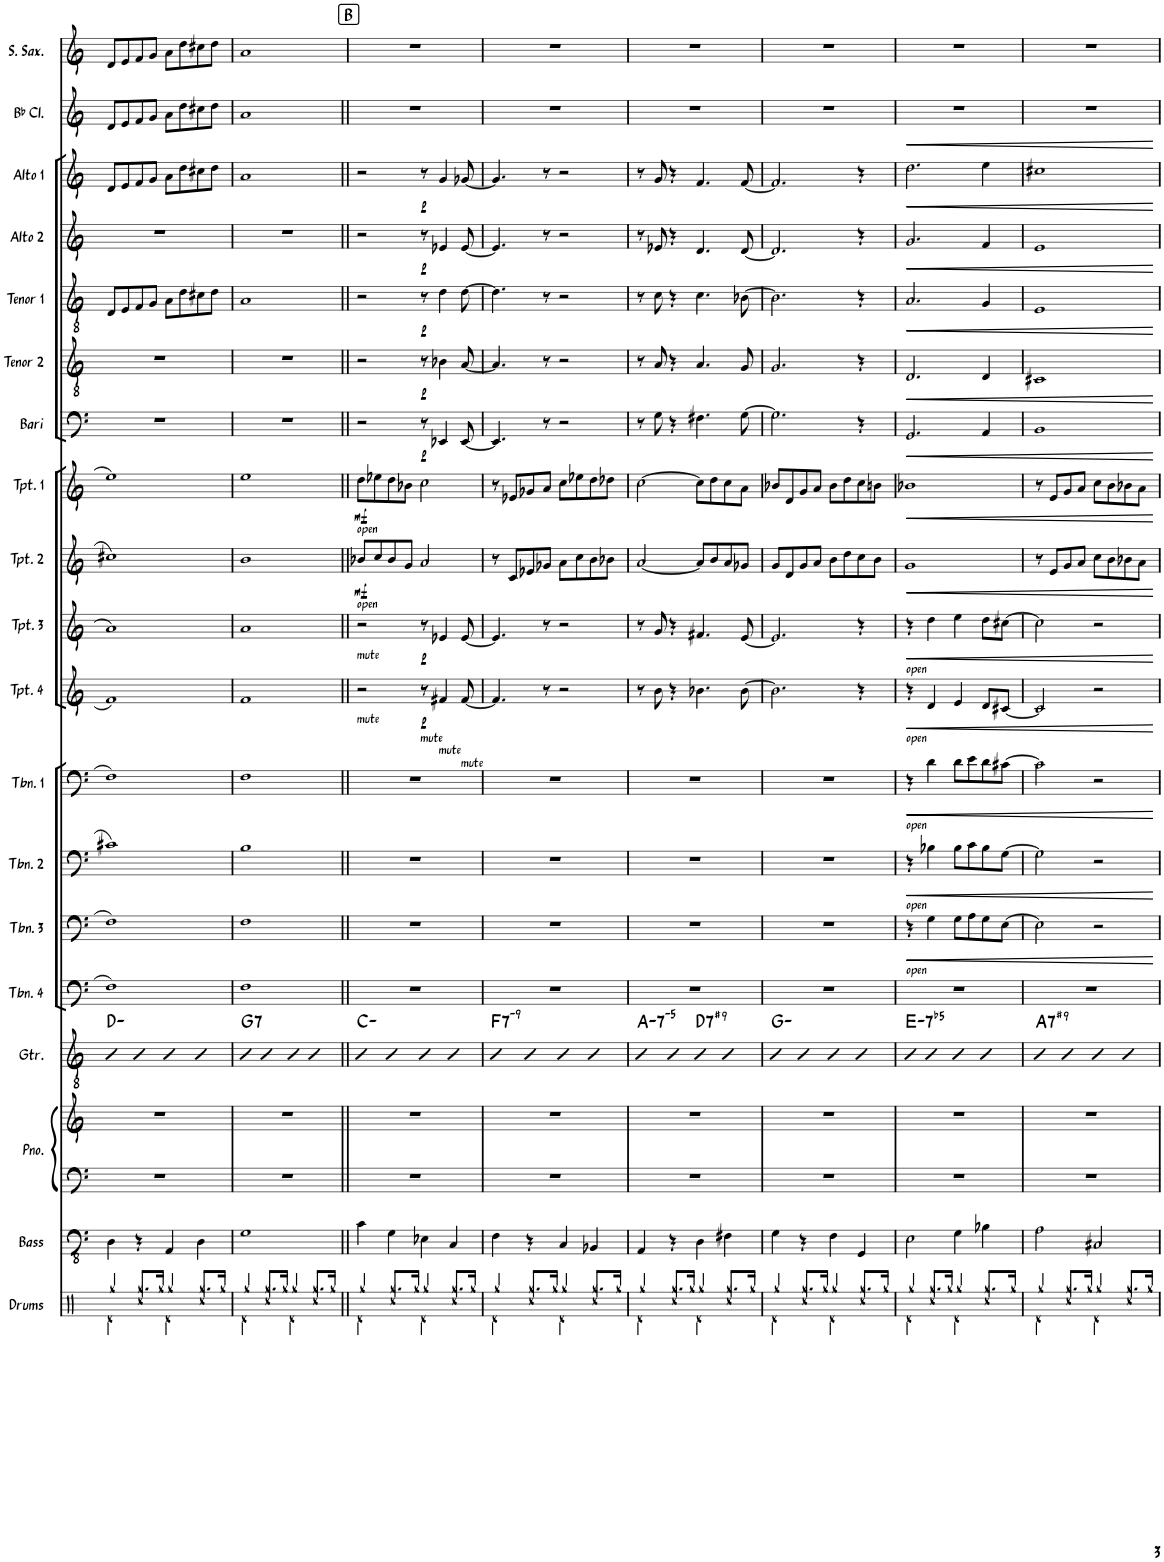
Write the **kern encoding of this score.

**kern	**kern	**kern	**kern	**kern	**harte	**kern	**kern	**dynam	**kern	**dynam	**kern	**dynam	**kern	**dynam	**kern	**dynam	**kern	**dynam	**kern	**dynam	**kern	**dynam	**kern	**dynam	**kern	**dynam	**kern	**dynam	**kern	**dynam	**kern	**dynam	**kern
*part19	*part18	*part17	*part17	*part16	*part16	*part15	*part14	*part14	*part13	*part13	*part12	*part12	*part11	*part11	*part10	*part10	*part9	*part9	*part8	*part8	*part7	*part7	*part6	*part6	*part5	*part5	*part4	*part4	*part3	*part3	*part2	*part2	*part1
*staff20	*staff19	*staff18	*staff17	*staff16	*	*staff15	*staff14	*staff14	*staff13	*staff13	*staff12	*staff12	*staff11	*staff11	*staff10	*staff10	*staff9	*staff9	*staff8	*staff8	*staff7	*staff7	*staff6	*staff6	*staff5	*staff5	*staff4	*staff4	*staff3	*staff3	*staff2	*staff2	*staff1
*I"Drums	*I"Bass	*I"Piano	*	*I"Guitar	*	*I"Trombone 4	*I"Trombone 3	*	*I"Trombone 2	*	*I"Trombone 1	*	*I"Trumpet 4	*	*I"Trumpet 3	*	*I"Trumpet 2	*	*I"Trumpet 1	*	*I"Bari Sax	*	*I"Tenor Sax 2	*	*I"Tenor Sax 1	*	*I"Alto Sax 2	*	*I"Alto Sax 1	*	*I"Bb Clarinet	*	*I"Soprano Saxophone
*I'Drums	*I'Bass	*I'Pno.	*	*I'Gtr.	*	*I'Tbn. 4	*I'Tbn. 3	*	*I'Tbn. 2	*	*I'Tbn. 1	*	*I'Tpt. 4	*	*I'Tpt. 3	*	*I'Tpt. 2	*	*I'Tpt. 1	*	*I'Bari	*	*I'Tenor 2	*	*I'Tenor 1	*	*I'Alto 2	*	*I'Alto 1	*	*I'Bb Cl.	*	*I'S. Sax.
!!LO:PB:g=z
*clefX	*clefFv4	*clefF4	*clefG2	*clefGv2	*	*clefF4	*clefF4	*	*clefF4	*	*clefF4	*	*clefG2	*	*clefG2	*	*clefG2	*	*clefG2	*	*clefF4	*	*clefGv2	*	*clefGv2	*	*clefG2	*	*clefG2	*	*clefG2	*	*clefG2
*	*	*	*	*	*	*	*	*	*	*	*	*	*ITrd1c2	*	*ITrd1c2	*	*ITrd1c2	*	*ITrd1c2	*	*ITrd12c21	*	*ITrd8c14	*	*ITrd8c14	*	*ITrd5c9	*	*ITrd5c9	*	*ITrd1c2	*	*ITrd1c2
*k[]	*k[]	*k[]	*k[]	*k[]	*	*k[]	*k[]	*	*k[]	*	*k[]	*	*k[]	*	*k[]	*	*k[]	*	*k[]	*	*k[]	*	*k[]	*	*k[]	*	*k[]	*	*k[]	*	*k[]	*	*k[]
*M4/4	*M4/4	*M4/4	*M4/4	*M4/4	*	*M4/4	*M4/4	*	*M4/4	*	*M4/4	*	*M4/4	*	*M4/4	*	*M4/4	*	*M4/4	*	*M4/4	*	*M4/4	*	*M4/4	*	*M4/4	*	*M4/4	*	*M4/4	*	*M4/4
=16	=16	=16	=16	=16	=16	=16	=16	=16	=16	=16	=16	=16	=16	=16	=16	=16	=16	=16	=16	=16	=16	=16	=16	=16	=16	=16	=16	=16	=16	=16	=16	=16	=16
*^	*	*	*	*	*	*	*	*	*	*	*	*	*	*	*	*	*	*	*	*	*	*	*	*	*	*	*	*	*	*	*	*	*
4Rgg/	4Rd\	4DD\	1r	1r	4B	D:min	1F	1F	.	1c#X	.	1F	.	1f	.	1a	.	1cc#X	.	1ee	.	1r	.	1r	.	8D/L	.	1r	.	8d/L	.	8d/L	.	8d/L
.	.	.	.	.	.	.	.	.	.	.	.	.	.	.	.	.	.	.	.	.	.	.	.	.	.	8E/	.	.	.	8e/	.	8e/	.	8e/
8.Rgg/L	4Rcc/	4r	.	.	4B	.	.	.	.	.	.	.	.	.	.	.	.	.	.	.	.	.	.	.	.	8F/	.	.	.	8f/	.	8f/	.	8f/
.	.	.	.	.	.	.	.	.	.	.	.	.	.	.	.	.	.	.	.	.	.	.	.	.	.	8G/J	.	.	.	8g/J	.	8g/J	.	8g/J
16Rgg/Jk	.	.	.	.	.	.	.	.	.	.	.	.	.	.	.	.	.	.	.	.	.	.	.	.	.	.	.	.	.	.	.	.	.	.
4Rgg/	4Rd\	4AAA/	.	.	4B	.	.	.	.	.	.	.	.	.	.	.	.	.	.	.	.	.	.	.	.	8A\L	.	.	.	8a\L	.	8a\L	.	8a\L
.	.	.	.	.	.	.	.	.	.	.	.	.	.	.	.	.	.	.	.	.	.	.	.	.	.	8d\	.	.	.	8dd\	.	8dd\	.	8dd\
8.Rgg/L	4Rcc/	4DD\	.	.	4B	.	.	.	.	.	.	.	.	.	.	.	.	.	.	.	.	.	.	.	.	8c#X\	.	.	.	8cc#X\	.	8cc#X\	.	8cc#X\
.	.	.	.	.	.	.	.	.	.	.	.	.	.	.	.	.	.	.	.	.	.	.	.	.	.	8d\J	.	.	.	8dd\J	.	8dd\J	.	8dd\J
16Rgg/Jk	.	.	.	.	.	.	.	.	.	.	.	.	.	.	.	.	.	.	.	.	.	.	.	.	.	.	.	.	.	.	.	.	.	.
=17	=17	=17	=17	=17	=17	=17	=17	=17	=17	=17	=17	=17	=17	=17	=17	=17	=17	=17	=17	=17	=17	=17	=17	=17	=17	=17	=17	=17	=17	=17	=17	=17	=17	=17
!	!	!	!	!	!	!LO:H:kt=7	!	!	!	!	!	!	!	!	!	!	!	!	!	!	!	!	!	!	!	!	!	!	!	!	!	!	!	!
4Rgg/	4Rd\	1GG	1r	1r	4B	G:7	1F	1F	.	1B	.	1F	.	1f	.	1a	.	1b	.	1ee	.	1r	.	1r	.	1A	.	1r	.	1a	.	1a	.	1a
8.Rgg/L	4Rcc/	.	.	.	4B	.	.	.	.	.	.	.	.	.	.	.	.	.	.	.	.	.	.	.	.	.	.	.	.	.	.	.	.	.
16Rgg/Jk	.	.	.	.	.	.	.	.	.	.	.	.	.	.	.	.	.	.	.	.	.	.	.	.	.	.	.	.	.	.	.	.	.	.
4Rgg/	4Rd\	.	.	.	4B	.	.	.	.	.	.	.	.	.	.	.	.	.	.	.	.	.	.	.	.	.	.	.	.	.	.	.	.	.
8.Rgg/L	4Rcc/	.	.	.	4B	.	.	.	.	.	.	.	.	.	.	.	.	.	.	.	.	.	.	.	.	.	.	.	.	.	.	.	.	.
16Rgg/Jk	.	.	.	.	.	.	.	.	.	.	.	.	.	.	.	.	.	.	.	.	.	.	.	.	.	.	.	.	.	.	.	.	.	.
!!LO:REH:place=s1:a:B:rj:fs=14:t=B
=18	=18	=18	=18	=18	=18	=18	=18	=18	=18	=18	=18	=18	=18	=18	=18	=18	=18	=18	=18	=18	=18	=18	=18	=18	=18	=18	=18	=18	=18	=18	=18	=18	=18	=18
!	!	!	!	!	!	!	!	!	!	!	!	!	!	!	!	!	!	!	!	!LO:TX:b:t=open	!	!	!	!	!	!	!	!	!	!	!	!	!	!
!	!	!	!	!	!	!	!	!	!	!	!	!	!	!	!	!	!	!LO:TX:b:t=open	!	!	!	!	!	!	!	!	!	!	!	!	!	!	!	!
!	!	!	!	!	!	!	!	!	!	!	!	!	!	!	!	!LO:TX:b:t=mute	!	!	!	!	!	!	!	!	!	!	!	!	!	!	!	!	!	!
!	!	!	!	!	!	!	!	!	!	!	!	!	!	!LO:TX:b:t=mute	!	!	!	!	!	!	!	!	!	!	!	!	!	!	!	!	!	!	!	!
!	!	!	!	!	!	!	!	!	!	!	!	!	!	!	!	!	!	!	!LO:DY:b	!	!LO:DY:b	!	!	!	!	!	!	!	!	!	!	!	!	!
4Rgg/	4Rd\	4C\	1r	1r	4B	C:min	1r	1r	.	1r	.	1r	.	2r	.	2r	.	8b-X/L	mf	8dd\L	mf	2r	.	2r	.	2r	.	2r	.	2r	.	1r	.	1r
.	.	.	.	.	.	.	.	.	.	.	.	.	.	.	.	.	.	8cc/	.	8ee-X\	.	.	.	.	.	.	.	.	.	.	.	.	.	.
8.Rgg/L	4Rcc/	4GG\	.	.	4B	.	.	.	.	.	.	.	.	.	.	.	.	8b-/	.	8dd\	.	.	.	.	.	.	.	.	.	.	.	.	.	.
.	.	.	.	.	.	.	.	.	.	.	.	.	.	.	.	.	.	8g/J	.	8b-X\J	.	.	.	.	.	.	.	.	.	.	.	.	.	.
16Rgg/Jk	.	.	.	.	.	.	.	.	.	.	.	.	.	.	.	.	.	.	.	.	.	.	.	.	.	.	.	.	.	.	.	.	.	.
!	!	!	!	!	!	!	!	!	!	!	!	!	!	!LO:TX:b:t=mute	!	!	!	!	!	!	!	!	!	!	!	!	!	!	!	!	!	!	!	!
!	!	!	!	!	!	!	!	!	!	!	!	!	!	!	!LO:DY:b	!	!LO:DY:b	!	!	!	!	!	!LO:DY:b	!	!LO:DY:b	!	!LO:DY:b	!	!LO:DY:b	!	!LO:DY:b	!	!	!
4Rgg/	4Rd\	4EE-X\	.	.	4B	.	.	.	.	.	.	.	.	8r	p	8r	p	2a/	.	2cc\	.	8r	p	8r	p	8r	p	8r	p	8r	p	.	.	.
!	!	!	!	!	!	!	!	!	!	!	!	!	!	!LO:TX:b:t=mute	!	!	!	!	!	!	!	!	!	!	!	!	!	!	!	!	!	!	!	!
.	.	.	.	.	.	.	.	.	.	.	.	.	.	4f#X/	.	4e-X/	.	.	.	.	.	4EE-X/	.	4B-X\	.	4d\	.	4e-X/	.	4g/	.	.	.	.
8.Rgg/L	4Rcc/	4CC/	.	.	4B	.	.	.	.	.	.	.	.	.	.	.	.	.	.	.	.	.	.	.	.	.	.	.	.	.	.	.	.	.
!	!	!	!	!	!	!	!	!	!	!	!	!	!	!LO:TX:b:t=mute	!	!	!	!	!	!	!	!	!	!	!	!	!	!	!	!	!	!	!	!
.	.	.	.	.	.	.	.	.	.	.	.	.	.	[8f#/	.	[8e-/	.	.	.	.	.	[8EE-/	.	[8A/	.	[8d\	.	[8e-/	.	[8g-X/	.	.	.	.
16Rgg/Jk	.	.	.	.	.	.	.	.	.	.	.	.	.	.	.	.	.	.	.	.	.	.	.	.	.	.	.	.	.	.	.	.	.	.
=19	=19	=19	=19	=19	=19	=19	=19	=19	=19	=19	=19	=19	=19	=19	=19	=19	=19	=19	=19	=19	=19	=19	=19	=19	=19	=19	=19	=19	=19	=19	=19	=19	=19	=19
!	!	!	!	!	!	!LO:H:kt=7	!	!	!	!	!	!	!	!	!	!	!	!	!	!	!	!	!	!	!	!	!	!	!	!	!	!	!	!
4Rgg/	4Rd\	4FF\	1r	1r	4B	F:7(b9)	1r	1r	.	1r	.	1r	.	4.f#/]	.	4.e-/]	.	8r	.	8r	.	4.EE-/]	.	4.A/]	.	4.d\]	.	4.e-/]	.	4.g-/]	.	1r	.	1r
.	.	.	.	.	.	.	.	.	.	.	.	.	.	.	.	.	.	8c/L	.	8e-X/L	.	.	.	.	.	.	.	.	.	.	.	.	.	.
8.Rgg/L	4Rcc/	4r	.	.	4B	.	.	.	.	.	.	.	.	.	.	.	.	8e-X/	.	8g-X/	.	.	.	.	.	.	.	.	.	.	.	.	.	.
.	.	.	.	.	.	.	.	.	.	.	.	.	.	8r	.	8r	.	8g-X/J	.	8a/J	.	8r	.	8r	.	8r	.	8r	.	8r	.	.	.	.
16Rgg/Jk	.	.	.	.	.	.	.	.	.	.	.	.	.	.	.	.	.	.	.	.	.	.	.	.	.	.	.	.	.	.	.	.	.	.
4Rgg/	4Rd\	4CC/	.	.	4B	.	.	.	.	.	.	.	.	2r	.	2r	.	8a\L	.	8cc\L	.	2r	.	2r	.	2r	.	2r	.	2r	.	.	.	.
.	.	.	.	.	.	.	.	.	.	.	.	.	.	.	.	.	.	8cc\	.	8ee-X\	.	.	.	.	.	.	.	.	.	.	.	.	.	.
8.Rgg/L	4Rcc/	4BBB-X/	.	.	4B	.	.	.	.	.	.	.	.	.	.	.	.	8b\	.	8dd\	.	.	.	.	.	.	.	.	.	.	.	.	.	.
.	.	.	.	.	.	.	.	.	.	.	.	.	.	.	.	.	.	8b-X\J	.	8dd-X\J	.	.	.	.	.	.	.	.	.	.	.	.	.	.
16Rgg/Jk	.	.	.	.	.	.	.	.	.	.	.	.	.	.	.	.	.	.	.	.	.	.	.	.	.	.	.	.	.	.	.	.	.	.
=20	=20	=20	=20	=20	=20	=20	=20	=20	=20	=20	=20	=20	=20	=20	=20	=20	=20	=20	=20	=20	=20	=20	=20	=20	=20	=20	=20	=20	=20	=20	=20	=20	=20	=20
!	!	!	!	!	!	!LO:H:kt=-7-5	!	!	!	!	!	!	!	!	!	!	!	!	!	!	!	!	!	!	!	!	!	!	!	!	!	!	!	!
4Rgg/	4Rd\	4AAA/	1r	1r	4B	A:hdim7	1r	1r	.	1r	.	1r	.	8r	.	8r	.	[2a/	.	[2cc\	.	8r	.	8r	.	8r	.	8r	.	8r	.	1r	.	1r
.	.	.	.	.	.	.	.	.	.	.	.	.	.	8b\	.	8g/	.	.	.	.	.	8G\	.	8A/	.	8c\	.	8e-X/	.	8g/	.	.	.	.
8.Rgg/L	4Rcc/	4r	.	.	4B	.	.	.	.	.	.	.	.	4r	.	4r	.	.	.	.	.	4r	.	4r	.	4r	.	4r	.	4r	.	.	.	.
16Rgg/Jk	.	.	.	.	.	.	.	.	.	.	.	.	.	.	.	.	.	.	.	.	.	.	.	.	.	.	.	.	.	.	.	.	.	.
!	!	!	!	!	!	!LO:H:kt=7	!	!	!	!	!	!	!	!	!	!	!	!	!	!	!	!	!	!	!	!	!	!	!	!	!	!	!	!
4Rgg/	4Rd\	4DD\	.	.	4B	D:7(#9)	.	.	.	.	.	.	.	4.b-X\	.	4.f#X/	.	8a/L]	.	8cc\L]	.	4.F#X\	.	4.A/	.	4.c\	.	4.d/	.	4.f/	.	.	.	.
.	.	.	.	.	.	.	.	.	.	.	.	.	.	.	.	.	.	8b/	.	8dd\	.	.	.	.	.	.	.	.	.	.	.	.	.	.
8.Rgg/L	4Rcc/	4FF#X\	.	.	4B	.	.	.	.	.	.	.	.	.	.	.	.	8a/	.	8cc\	.	.	.	.	.	.	.	.	.	.	.	.	.	.
.	.	.	.	.	.	.	.	.	.	.	.	.	.	[8b-\	.	[8e/	.	8g-X/J	.	8a\J	.	[8G\	.	8G/	.	[8B-X\	.	[8d/	.	[8f/	.	.	.	.
16Rgg/Jk	.	.	.	.	.	.	.	.	.	.	.	.	.	.	.	.	.	.	.	.	.	.	.	.	.	.	.	.	.	.	.	.	.	.
=21	=21	=21	=21	=21	=21	=21	=21	=21	=21	=21	=21	=21	=21	=21	=21	=21	=21	=21	=21	=21	=21	=21	=21	=21	=21	=21	=21	=21	=21	=21	=21	=21	=21	=21
4Rgg/	4Rd\	4GG\	1r	1r	4Bn	G:min	1r	1r	.	1r	.	1r	.	2.b-\]	.	2.e/]	.	8g/L	.	8b-X/L	.	2.G\]	.	2.G/	.	2.B-\]	.	2.d/]	.	2.f/]	.	1r	.	1r
.	.	.	.	.	.	.	.	.	.	.	.	.	.	.	.	.	.	8d/	.	8d/	.	.	.	.	.	.	.	.	.	.	.	.	.	.
8.Rgg/L	4Rcc/	4r	.	.	4B	.	.	.	.	.	.	.	.	.	.	.	.	8g/	.	8g/	.	.	.	.	.	.	.	.	.	.	.	.	.	.
.	.	.	.	.	.	.	.	.	.	.	.	.	.	.	.	.	.	8a/J	.	8a/J	.	.	.	.	.	.	.	.	.	.	.	.	.	.
16Rgg/Jk	.	.	.	.	.	.	.	.	.	.	.	.	.	.	.	.	.	.	.	.	.	.	.	.	.	.	.	.	.	.	.	.	.	.
4Rgg/	4Rd\	4FF\	.	.	4B	.	.	.	.	.	.	.	.	.	.	.	.	8b\L	.	8b-\L	.	.	.	.	.	.	.	.	.	.	.	.	.	.
.	.	.	.	.	.	.	.	.	.	.	.	.	.	.	.	.	.	8dd\	.	8dd\	.	.	.	.	.	.	.	.	.	.	.	.	.	.
8.Rgg/L	4Rcc/	4GGG/	.	.	4B	.	.	.	.	.	.	.	.	4r	.	4r	.	8cc\	.	8cc\	.	4r	.	4r	.	4r	.	4r	.	4r	.	.	.	.
.	.	.	.	.	.	.	.	.	.	.	.	.	.	.	.	.	.	8b\J	.	8bn\J	.	.	.	.	.	.	.	.	.	.	.	.	.	.
16Rgg/Jk	.	.	.	.	.	.	.	.	.	.	.	.	.	.	.	.	.	.	.	.	.	.	.	.	.	.	.	.	.	.	.	.	.	.
=22	=22	=22	=22	=22	=22	=22	=22	=22	=22	=22	=22	=22	=22	=22	=22	=22	=22	=22	=22	=22	=22	=22	=22	=22	=22	=22	=22	=22	=22	=22	=22	=22	=22	=22
!	!	!	!	!	!	!	!	!	!	!	!	!	!	!	!	!LO:TX:b:t=open	!	!	!	!	!	!	!	!	!	!	!	!	!	!	!	!	!	!
!	!	!	!	!	!	!	!	!	!	!	!	!	!	!LO:TX:b:t=open	!	!	!	!	!	!	!	!	!	!	!	!	!	!	!	!	!	!	!	!
!	!	!	!	!	!	!	!	!	!	!	!	!LO:TX:b:t=open	!	!	!	!	!	!	!	!	!	!	!	!	!	!	!	!	!	!	!	!	!	!
!	!	!	!	!	!	!	!	!	!	!LO:TX:b:t=open	!	!	!	!	!	!	!	!	!	!	!	!	!	!	!	!	!	!	!	!	!	!	!	!
!	!	!	!	!	!	!	!	!LO:TX:b:t=open	!	!	!	!	!	!	!	!	!	!	!	!	!	!	!	!	!	!	!	!	!	!	!	!	!	!
!	!	!	!	!	!	!LO:H:kt=-7b5	!	!	!LO:HP:b	!	!LO:HP:b	!	!LO:HP:b	!	!LO:HP:b	!	!LO:HP:b	!	!LO:HP:b	!	!LO:HP:b	!	!LO:HP:b	!	!LO:HP:b	!	!LO:HP:b	!	!LO:HP:b	!	!LO:HP:b	!	!LO:HP:b	!
4Rgg/	4Rd\	2EE\	1r	1r	4Bn	E:hdim7	1r	4r	<	4r	<	4r	<	4r	<	4r	<	1g	<	1b-X	<	2.GG/	<	2.D/	<	2.A/	<	2.g/	<	2.dd\	<	1r	<	1r
8.Rgg/L	4Rcc/	.	.	.	4B	.	.	4G\	.	4B-X\	.	4d\	.	4d/	.	4dd\	.	.	.	.	.	.	.	.	.	.	.	.	.	.	.	.	.	.
16Rgg/Jk	.	.	.	.	.	.	.	.	.	.	.	.	.	.	.	.	.	.	.	.	.	.	.	.	.	.	.	.	.	.	.	.	.	.
4Rgg/	4Rd\	4GG\	.	.	4B	.	.	8G\L	.	8B-\L	.	8d\L	.	4e/	.	4ee\	.	.	.	.	.	.	.	.	.	.	.	.	.	.	.	.	.	.
.	.	.	.	.	.	.	.	8A\	.	8c\	.	8e\	.	.	.	.	.	.	.	.	.	.	.	.	.	.	.	.	.	.	.	.	.	.
8.Rgg/L	4Rcc/	4BB-X\	.	.	4B	.	.	8G\	.	8B-\	.	8d\	.	8d/L	.	8dd\L	.	.	.	.	.	4AA/	.	4D/	.	4G/	.	4f/	.	4ee\	.	.	.	.
.	.	.	.	.	.	.	.	[8E\J	.	[8G\J	.	[8c#X\J	.	[8c#X/J	.	[8cc#X\J	.	.	.	.	.	.	.	.	.	.	.	.	.	.	.	.	.	.
16Rgg/Jk	.	.	.	.	.	.	.	.	.	.	.	.	.	.	.	.	.	.	.	.	.	.	.	.	.	.	.	.	.	.	.	.	.	.
=23	=23	=23	=23	=23	=23	=23	=23	=23	=23	=23	=23	=23	=23	=23	=23	=23	=23	=23	=23	=23	=23	=23	=23	=23	=23	=23	=23	=23	=23	=23	=23	=23	=23	=23
!	!	!	!	!	!	!LO:H:kt=7	!	!	!	!	!	!	!	!	!	!	!	!	!	!	!	!	!	!	!	!	!	!	!	!	!	!	!	!
4Rgg/	4Rd\	2AA\	1r	1r	4Bn	A:7(#9)	1r	2E\]	.	2G\]	.	2c#\]	.	2c#/]	.	2cc#\]	.	8r	.	8r	.	1BB	.	1C#X	.	1E	.	1e	.	1cc#X	.	1r	.	1r
.	.	.	.	.	.	.	.	.	.	.	.	.	.	.	.	.	.	8e/L	.	8e/L	.	.	.	.	.	.	.	.	.	.	.	.	.	.
8.Rgg/L	4Rcc/	.	.	.	4B	.	.	.	.	.	.	.	.	.	.	.	.	8g/	.	8g/	.	.	.	.	.	.	.	.	.	.	.	.	.	.
.	.	.	.	.	.	.	.	.	.	.	.	.	.	.	.	.	.	8a/J	.	8a/J	.	.	.	.	.	.	.	.	.	.	.	.	.	.
16Rgg/Jk	.	.	.	.	.	.	.	.	.	.	.	.	.	.	.	.	.	.	.	.	.	.	.	.	.	.	.	.	.	.	.	.	.	.
4Rgg/	4Rd\	2CC#X/	.	.	4B	.	.	2r	.	2r	.	2r	.	2r	.	2r	.	8cc\L	.	8cc\L	.	.	.	.	.	.	.	.	.	.	.	.	.	.
.	.	.	.	.	.	.	.	.	.	.	.	.	.	.	.	.	.	8b\	.	8b\	.	.	.	.	.	.	.	.	.	.	.	.	.	.
8.Rgg/L	4Rcc/	.	.	.	4B	.	.	.	.	.	.	.	.	.	.	.	.	8b-X\	.	8b-X\	.	.	.	.	.	.	.	.	.	.	.	.	.	.
.	.	.	.	.	.	.	.	.	.	.	.	.	.	.	.	.	.	8a\J	.	8a\J	.	.	.	.	.	.	.	.	.	.	.	.	.	.
16Rgg/Jk	.	.	.	.	.	.	.	.	.	.	.	.	.	.	.	.	.	.	.	.	.	.	.	.	.	.	.	.	.	.	.	.	.	.
*v	*v	*	*	*	*	*	*	*	*	*	*	*	*	*	*	*	*	*	*	*	*	*	*	*	*	*	*	*	*	*	*	*	*	*
.	.	.	.	.	.	.	.	[	.	[	.	[	.	[	.	[	.	[	.	[	.	[	.	[	.	[	.	[	.	[	.	[	.
=	=	=	=	=	=	=	=	=	=	=	=	=	=	=	=	=	=	=	=	=	=	=	=	=	=	=	=	=	=	=	=	=	=
*-	*-	*-	*-	*-	*-	*-	*-	*-	*-	*-	*-	*-	*-	*-	*-	*-	*-	*-	*-	*-	*-	*-	*-	*-	*-	*-	*-	*-	*-	*-	*-	*-	*-
